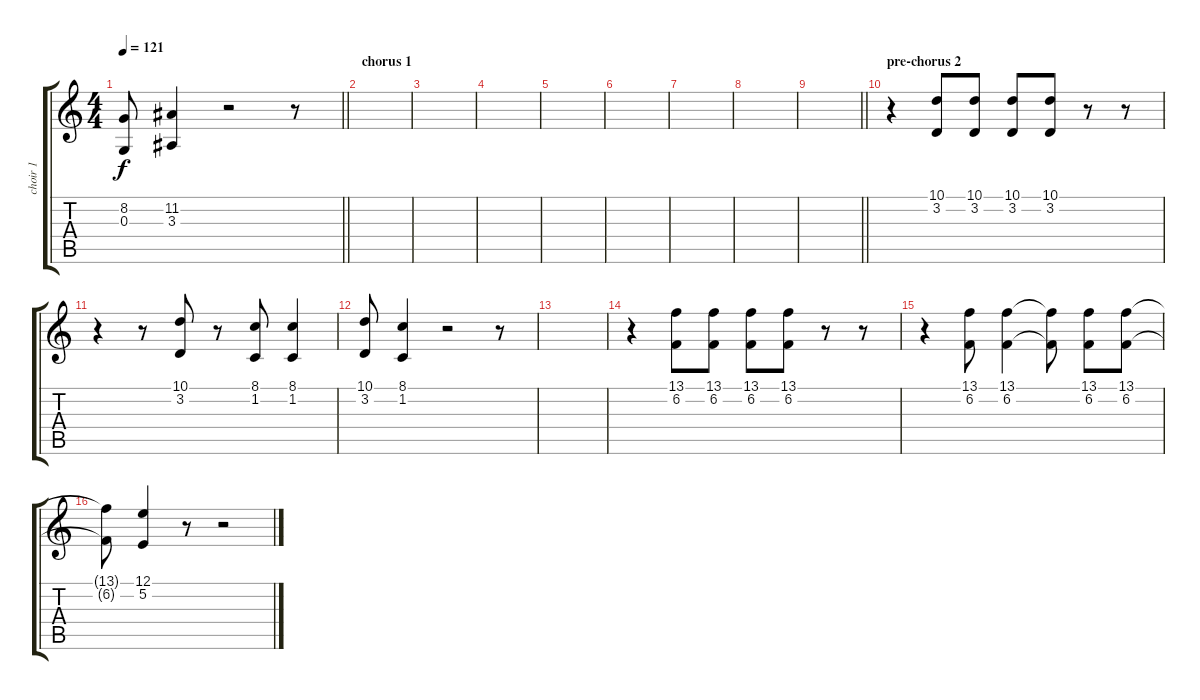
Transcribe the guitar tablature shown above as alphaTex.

\track ("choir 1" "choir 1") {instrument brasssection}
\staff {score tabs}
\tuning (E4 B3 G3 D3 A2 E2) {hide}
\ts (4 4)
\tempo 121
\clef g2
\barLineRight lightlight
\ks c
(8.2 0.3).8{dy f} (11.2 3.3).4 r.2 r.8 |
\section ("" "chorus 1")
|
|
|
|
|
|
|
\barLineRight lightlight
|
\section ("" "pre-chorus 2")
r.4 (10.1 3.2).8 (10.1 3.2).8 (10.1 3.2).8 (10.1 3.2).8 r.8 r.8 |
r.4 r.8 (10.1 3.2).8 r.8 (8.1 1.2).8 (8.1 1.2).4 |
(10.1 3.2).8 (8.1 1.2).4 r.2 r.8 |
|
r.4 (13.1 6.2).8 (13.1 6.2).8 (13.1 6.2).8 (13.1 6.2).8 r.8 r.8 |
r.4 (13.1 6.2).8 (13.1 6.2).4 (13.1{t} 6.2{t}).8 (13.1 6.2).8 (13.1 6.2).8 |
(13.1{t} 6.2{t}).8 (12.1 5.2).4 r.8 r.2
